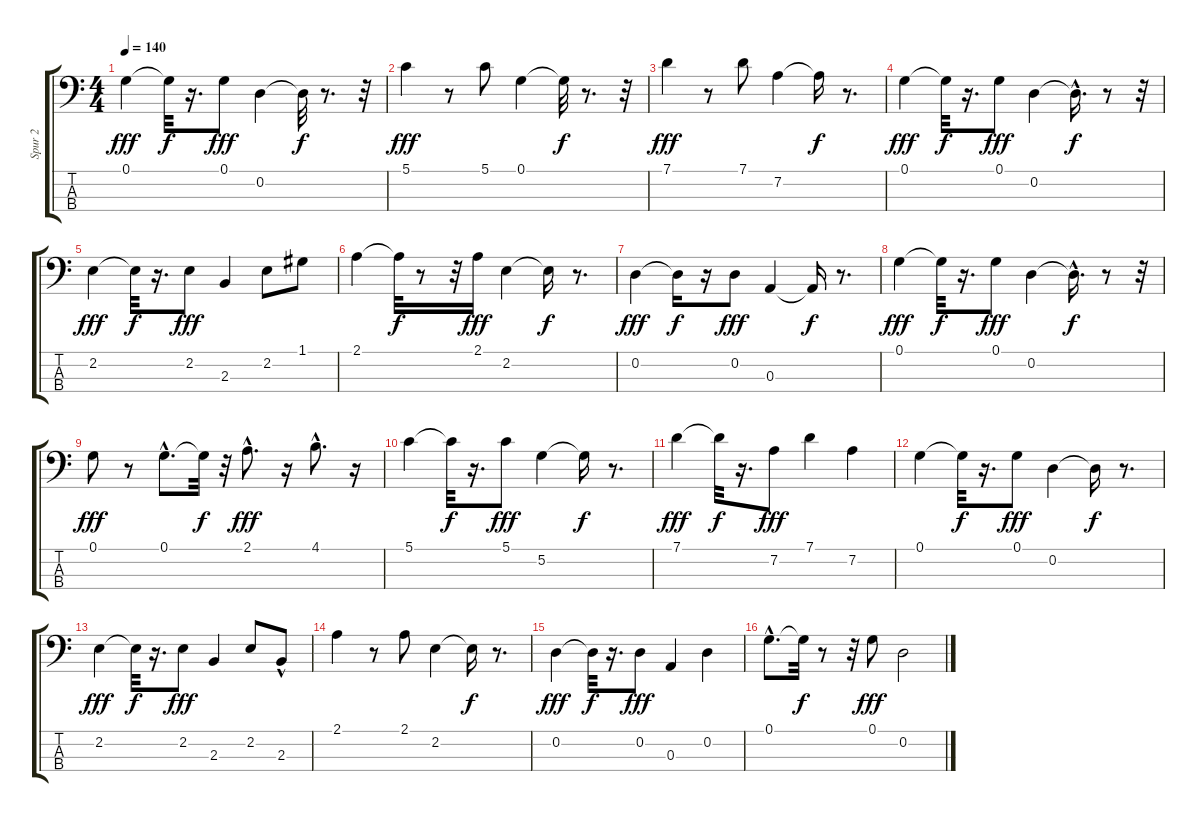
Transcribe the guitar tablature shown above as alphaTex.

\track ("Spur 2" "Spur 2") {instrument electricbasspick}
\staff {score tabs}
\tuning (G2 D2 A1 E1) {hide}
\ts (4 4)
\tempo 140
\clef f4
\ks c
0.1.4{dy fff} 0.1{t}.32{dy f} r.16{d} 0.1.8{dy fff} 0.2.4 0.2{t}.32{dy f} r.8{d} r.32 |
5.1.4{dy fff} r.8 5.1.8 0.1.4 0.1{t}.32{dy f} r.8{d} r.32 |
7.1.4{dy fff} r.8 7.1.8 7.2.4 7.2{t}.16{dy f} r.8{d} |
0.1.4{dy fff} 0.1{t}.32{dy f} r.16{d} 0.1.8{dy fff} 0.2.4 0.2{hac t}.16{d dy f} r.8 r.32 |
2.2.4{dy fff} 2.2{t}.32{dy f} r.16{d} 2.2.8{dy fff} 2.3.4 2.2.8 1.1.8 |
2.1.4 2.1{t}.32{dy f} r.8 r.32 2.1.16{dy fff} 2.2.4 2.2{t}.16{dy f} r.8{d} |
0.2.4{dy fff} 0.2{t}.16{dy f} r.16 0.2.8{dy fff} 0.3.4 0.3{t}.16{dy f} r.8{d} |
0.1.4{dy fff} 0.1{t}.32{dy f} r.16{d} 0.1.8{dy fff} 0.2.4 0.2{hac t}.16{d dy f} r.8 r.32 |
0.1.8{dy fff} r.8 0.1{hac}.8{d} 0.1{t}.32{dy f} r.32 2.1{hac}.8{d dy fff} r.16 4.1{hac}.8{d} r.16 |
5.1.4 5.1{t}.32{dy f} r.16{d} 5.1.8{dy fff} 5.2.4 5.2{t}.16{dy f} r.8{d} |
7.1.4{dy fff} 7.1{t}.32{dy f} r.16{d} 7.2.8{dy fff} 7.1.4 7.2.4 |
0.1.4 0.1{t}.32{dy f} r.16{d} 0.1.8{dy fff} 0.2.4 0.2{t}.16{dy f} r.8{d} |
2.2.4{dy fff} 2.2{t}.32{dy f} r.16{d} 2.2.8{dy fff} 2.3.4 2.2.8 2.3{hac}.8 |
2.1.4 r.8 2.1.8 2.2.4 2.2{t}.16{dy f} r.8{d} |
0.2.4{dy fff} 0.2{t}.32{dy f} r.16{d} 0.2.8{dy fff} 0.3.4 0.2.4 |
0.1{hac}.8{d} 0.1{t}.32{dy f} r.8 r.32 0.1.8{dy fff} 0.2.2
